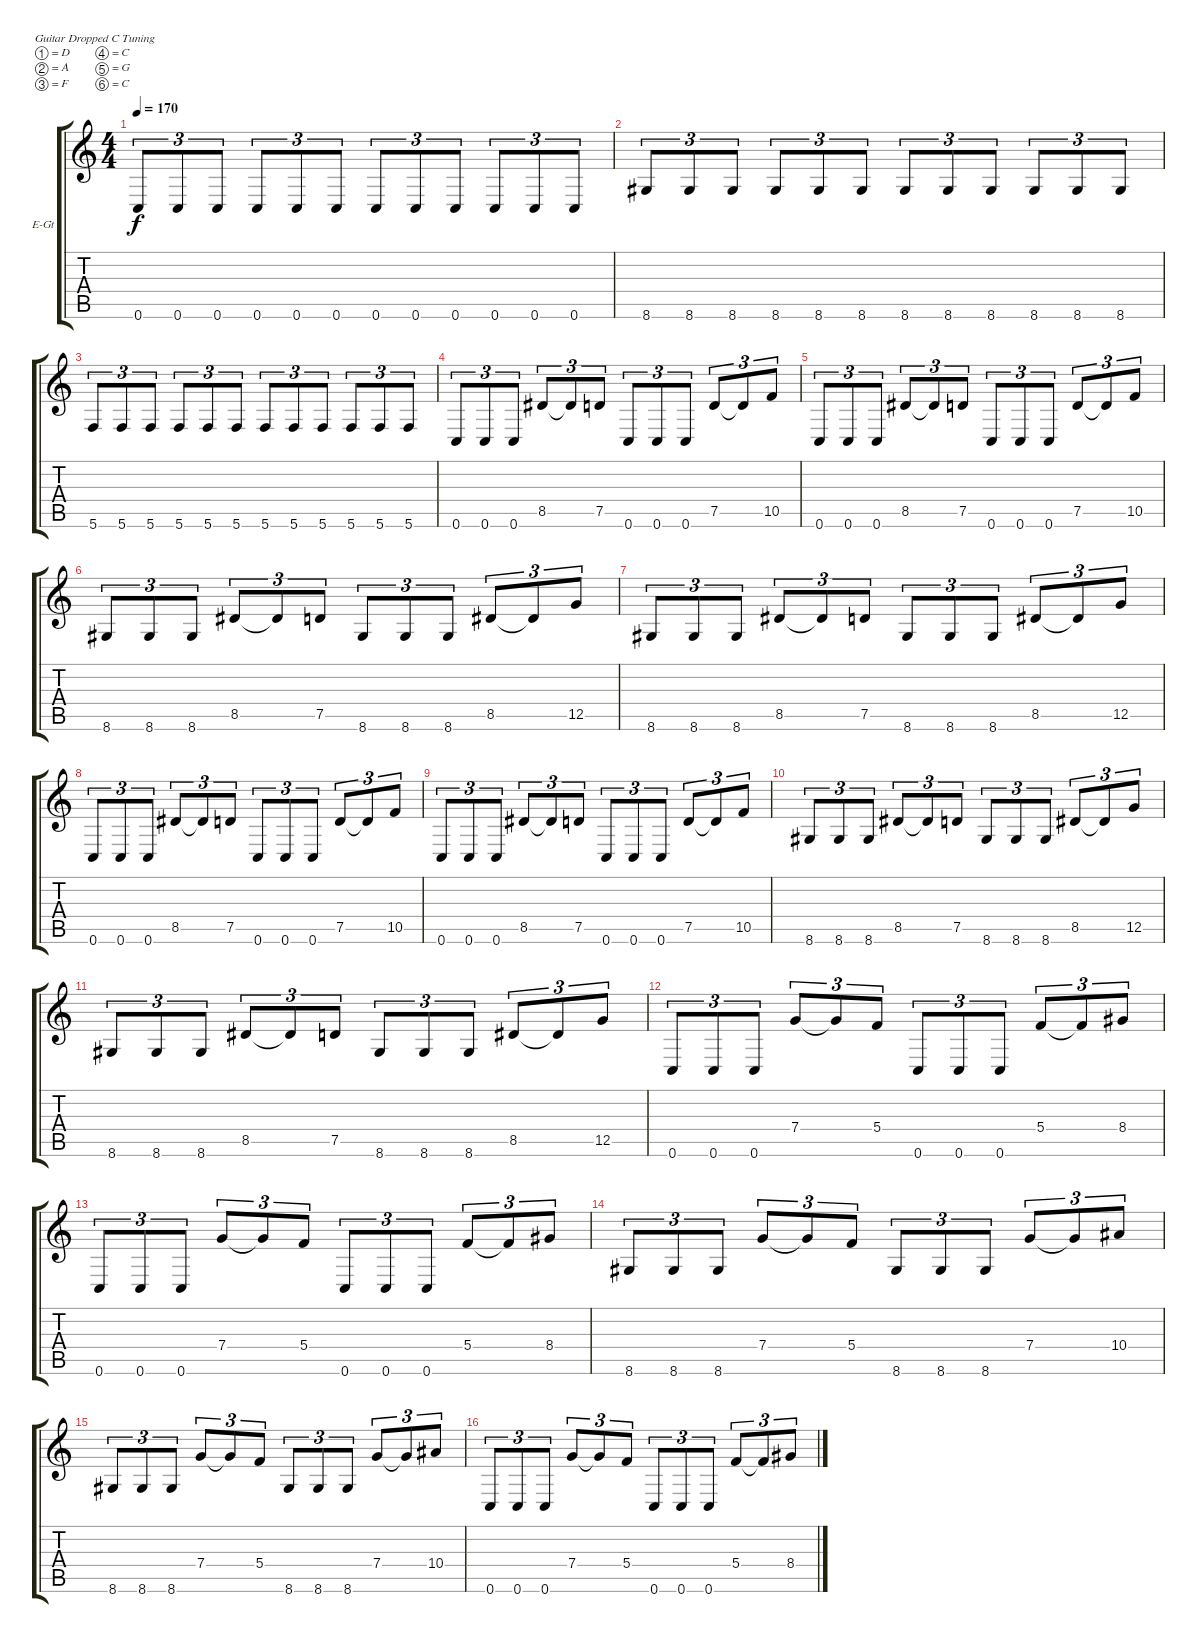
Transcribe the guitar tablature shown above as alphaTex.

\bracketExtendMode groupsimilarinstruments
\firstSystemTrackNameOrientation horizontal
\otherSystemsTrackNameOrientation horizontal
\track ("Track 2" "E-Gt") {instrument distortionguitar}
\staff {score tabs}
\tuning (D4 A3 F3 C3 G2 C2)
\ts (4 4)
\tempo 170
\clef g2
\ks c
0.6.8{tu (3 2) dy f} 0.6.8{tu (3 2)} 0.6.8{tu (3 2)} 0.6.8{tu (3 2)} 0.6.8{tu (3 2)} 0.6.8{tu (3 2)} 0.6.8{tu (3 2)} 0.6.8{tu (3 2)} 0.6.8{tu (3 2)} 0.6.8{tu (3 2)} 0.6.8{tu (3 2)} 0.6.8{tu (3 2)} |
8.6.8{tu (3 2)} 8.6.8{tu (3 2)} 8.6.8{tu (3 2)} 8.6.8{tu (3 2)} 8.6.8{tu (3 2)} 8.6.8{tu (3 2)} 8.6.8{tu (3 2)} 8.6.8{tu (3 2)} 8.6.8{tu (3 2)} 8.6.8{tu (3 2)} 8.6.8{tu (3 2)} 8.6.8{tu (3 2)} |
5.6.8{tu (3 2)} 5.6.8{tu (3 2)} 5.6.8{tu (3 2)} 5.6.8{tu (3 2)} 5.6.8{tu (3 2)} 5.6.8{tu (3 2)} 5.6.8{tu (3 2)} 5.6.8{tu (3 2)} 5.6.8{tu (3 2)} 5.6.8{tu (3 2)} 5.6.8{tu (3 2)} 5.6.8{tu (3 2)} |
0.6.8{tu (3 2)} 0.6.8{tu (3 2)} 0.6.8{tu (3 2)} 8.5.8{tu (3 2)} 8.5{t}.8{tu (3 2)} 7.5.8{tu (3 2)} 0.6.8{tu (3 2)} 0.6.8{tu (3 2)} 0.6.8{tu (3 2)} 7.5.8{tu (3 2)} 7.5{t}.8{tu (3 2)} 10.5.8{tu (3 2)} |
0.6.8{tu (3 2)} 0.6.8{tu (3 2)} 0.6.8{tu (3 2)} 8.5.8{tu (3 2)} 8.5{t}.8{tu (3 2)} 7.5.8{tu (3 2)} 0.6.8{tu (3 2)} 0.6.8{tu (3 2)} 0.6.8{tu (3 2)} 7.5.8{tu (3 2)} 7.5{t}.8{tu (3 2)} 10.5.8{tu (3 2)} |
8.6.8{tu (3 2)} 8.6.8{tu (3 2)} 8.6.8{tu (3 2)} 8.5.8{tu (3 2)} 8.5{t}.8{tu (3 2)} 7.5.8{tu (3 2)} 8.6.8{tu (3 2)} 8.6.8{tu (3 2)} 8.6.8{tu (3 2)} 8.5.8{tu (3 2)} 8.5{t}.8{tu (3 2)} 12.5.8{tu (3 2)} |
8.6.8{tu (3 2)} 8.6.8{tu (3 2)} 8.6.8{tu (3 2)} 8.5.8{tu (3 2)} 8.5{t}.8{tu (3 2)} 7.5.8{tu (3 2)} 8.6.8{tu (3 2)} 8.6.8{tu (3 2)} 8.6.8{tu (3 2)} 8.5.8{tu (3 2)} 8.5{t}.8{tu (3 2)} 12.5.8{tu (3 2)} |
0.6.8{tu (3 2)} 0.6.8{tu (3 2)} 0.6.8{tu (3 2)} 8.5.8{tu (3 2)} 8.5{t}.8{tu (3 2)} 7.5.8{tu (3 2)} 0.6.8{tu (3 2)} 0.6.8{tu (3 2)} 0.6.8{tu (3 2)} 7.5.8{tu (3 2)} 7.5{t}.8{tu (3 2)} 10.5.8{tu (3 2)} |
0.6.8{tu (3 2)} 0.6.8{tu (3 2)} 0.6.8{tu (3 2)} 8.5.8{tu (3 2)} 8.5{t}.8{tu (3 2)} 7.5.8{tu (3 2)} 0.6.8{tu (3 2)} 0.6.8{tu (3 2)} 0.6.8{tu (3 2)} 7.5.8{tu (3 2)} 7.5{t}.8{tu (3 2)} 10.5.8{tu (3 2)} |
8.6.8{tu (3 2)} 8.6.8{tu (3 2)} 8.6.8{tu (3 2)} 8.5.8{tu (3 2)} 8.5{t}.8{tu (3 2)} 7.5.8{tu (3 2)} 8.6.8{tu (3 2)} 8.6.8{tu (3 2)} 8.6.8{tu (3 2)} 8.5.8{tu (3 2)} 8.5{t}.8{tu (3 2)} 12.5.8{tu (3 2)} |
8.6.8{tu (3 2)} 8.6.8{tu (3 2)} 8.6.8{tu (3 2)} 8.5.8{tu (3 2)} 8.5{t}.8{tu (3 2)} 7.5.8{tu (3 2)} 8.6.8{tu (3 2)} 8.6.8{tu (3 2)} 8.6.8{tu (3 2)} 8.5.8{tu (3 2)} 8.5{t}.8{tu (3 2)} 12.5.8{tu (3 2)} |
0.6.8{tu (3 2)} 0.6.8{tu (3 2)} 0.6.8{tu (3 2)} 7.4.8{tu (3 2)} 7.4{t}.8{tu (3 2)} 5.4.8{tu (3 2)} 0.6.8{tu (3 2)} 0.6.8{tu (3 2)} 0.6.8{tu (3 2)} 5.4.8{tu (3 2)} 5.4{t}.8{tu (3 2)} 8.4.8{tu (3 2)} |
0.6.8{tu (3 2)} 0.6.8{tu (3 2)} 0.6.8{tu (3 2)} 7.4.8{tu (3 2)} 7.4{t}.8{tu (3 2)} 5.4.8{tu (3 2)} 0.6.8{tu (3 2)} 0.6.8{tu (3 2)} 0.6.8{tu (3 2)} 5.4.8{tu (3 2)} 5.4{t}.8{tu (3 2)} 8.4.8{tu (3 2)} |
8.6.8{tu (3 2)} 8.6.8{tu (3 2)} 8.6.8{tu (3 2)} 7.4.8{tu (3 2)} 7.4{t}.8{tu (3 2)} 5.4.8{tu (3 2)} 8.6.8{tu (3 2)} 8.6.8{tu (3 2)} 8.6.8{tu (3 2)} 7.4.8{tu (3 2)} 7.4{t}.8{tu (3 2)} 10.4.8{tu (3 2)} |
8.6.8{tu (3 2)} 8.6.8{tu (3 2)} 8.6.8{tu (3 2)} 7.4.8{tu (3 2)} 7.4{t}.8{tu (3 2)} 5.4.8{tu (3 2)} 8.6.8{tu (3 2)} 8.6.8{tu (3 2)} 8.6.8{tu (3 2)} 7.4.8{tu (3 2)} 7.4{t}.8{tu (3 2)} 10.4.8{tu (3 2)} |
0.6.8{tu (3 2)} 0.6.8{tu (3 2)} 0.6.8{tu (3 2)} 7.4.8{tu (3 2)} 7.4{t}.8{tu (3 2)} 5.4.8{tu (3 2)} 0.6.8{tu (3 2)} 0.6.8{tu (3 2)} 0.6.8{tu (3 2)} 5.4.8{tu (3 2)} 5.4{t}.8{tu (3 2)} 8.4.8{tu (3 2)}
